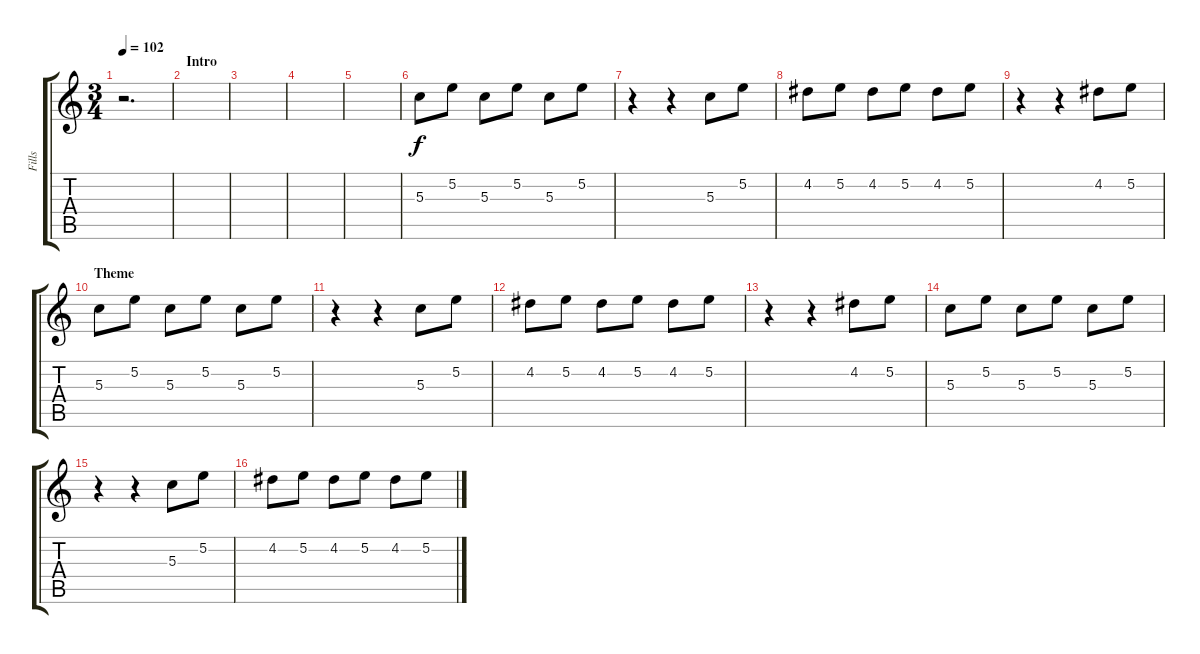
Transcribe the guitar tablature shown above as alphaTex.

\track ("Fills" "Fills") {instrument electricguitarjazz}
\staff {score tabs}
\tuning (E4 B3 G3 D3 A2 E2) {hide}
\ts (3 4)
\tempo 102
\clef g2
\ks c
r.2{d dy f instrument electricguitarjazz} |
\section ("" "Intro")
|
|
|
|
5.3.8 5.2.8 5.3.8 5.2.8 5.3.8 5.2.8 |
r.4 r.4 5.3.8 5.2.8 |
4.2.8 5.2.8 4.2.8 5.2.8 4.2.8 5.2.8 |
r.4 r.4 4.2.8 5.2.8 |
\section ("" "Theme")
5.3.8 5.2.8 5.3.8 5.2.8 5.3.8 5.2.8 |
r.4 r.4 5.3.8 5.2.8 |
4.2.8 5.2.8 4.2.8 5.2.8 4.2.8 5.2.8 |
r.4 r.4 4.2.8 5.2.8 |
5.3.8 5.2.8 5.3.8 5.2.8 5.3.8 5.2.8 |
r.4 r.4 5.3.8 5.2.8 |
4.2.8 5.2.8 4.2.8 5.2.8 4.2.8 5.2.8
